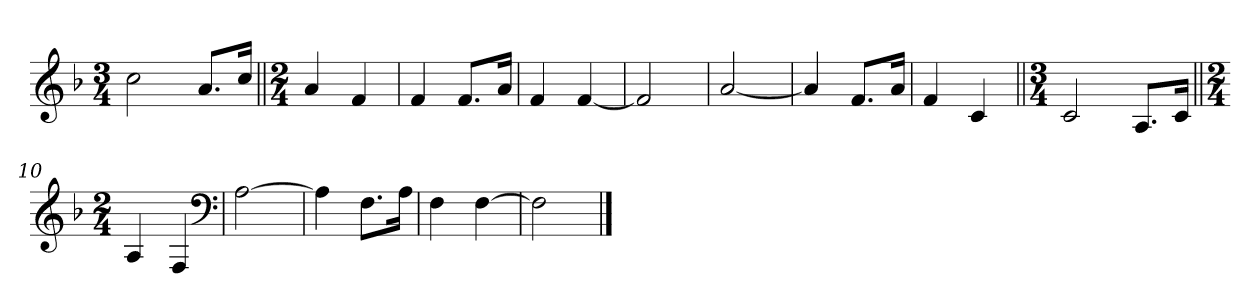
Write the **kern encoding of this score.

**kern
*part1
*staff1
*clefG2
*k[b-]
*M3/4
=1
2cc\
8.a/L
16cc/Jk
=2||
*M2/4
4a/
4f/
=3
4f/
8.f/L
16a/Jk
=4
4f/
[4f/
=5
2f/]
=6
[2a/
=7
4a/]
8.f/L
16a/Jk
=8
4f/
4c/
=9||
*M3/4
2c/
8.A/L
16c/Jk
=10||
*M2/4
4A/
4F/
*clefF4
=11
[2A\
=12
4A\]
8.F\L
16A\Jk
=13
4F\
[4F\
=14
2F\]
==
*-
